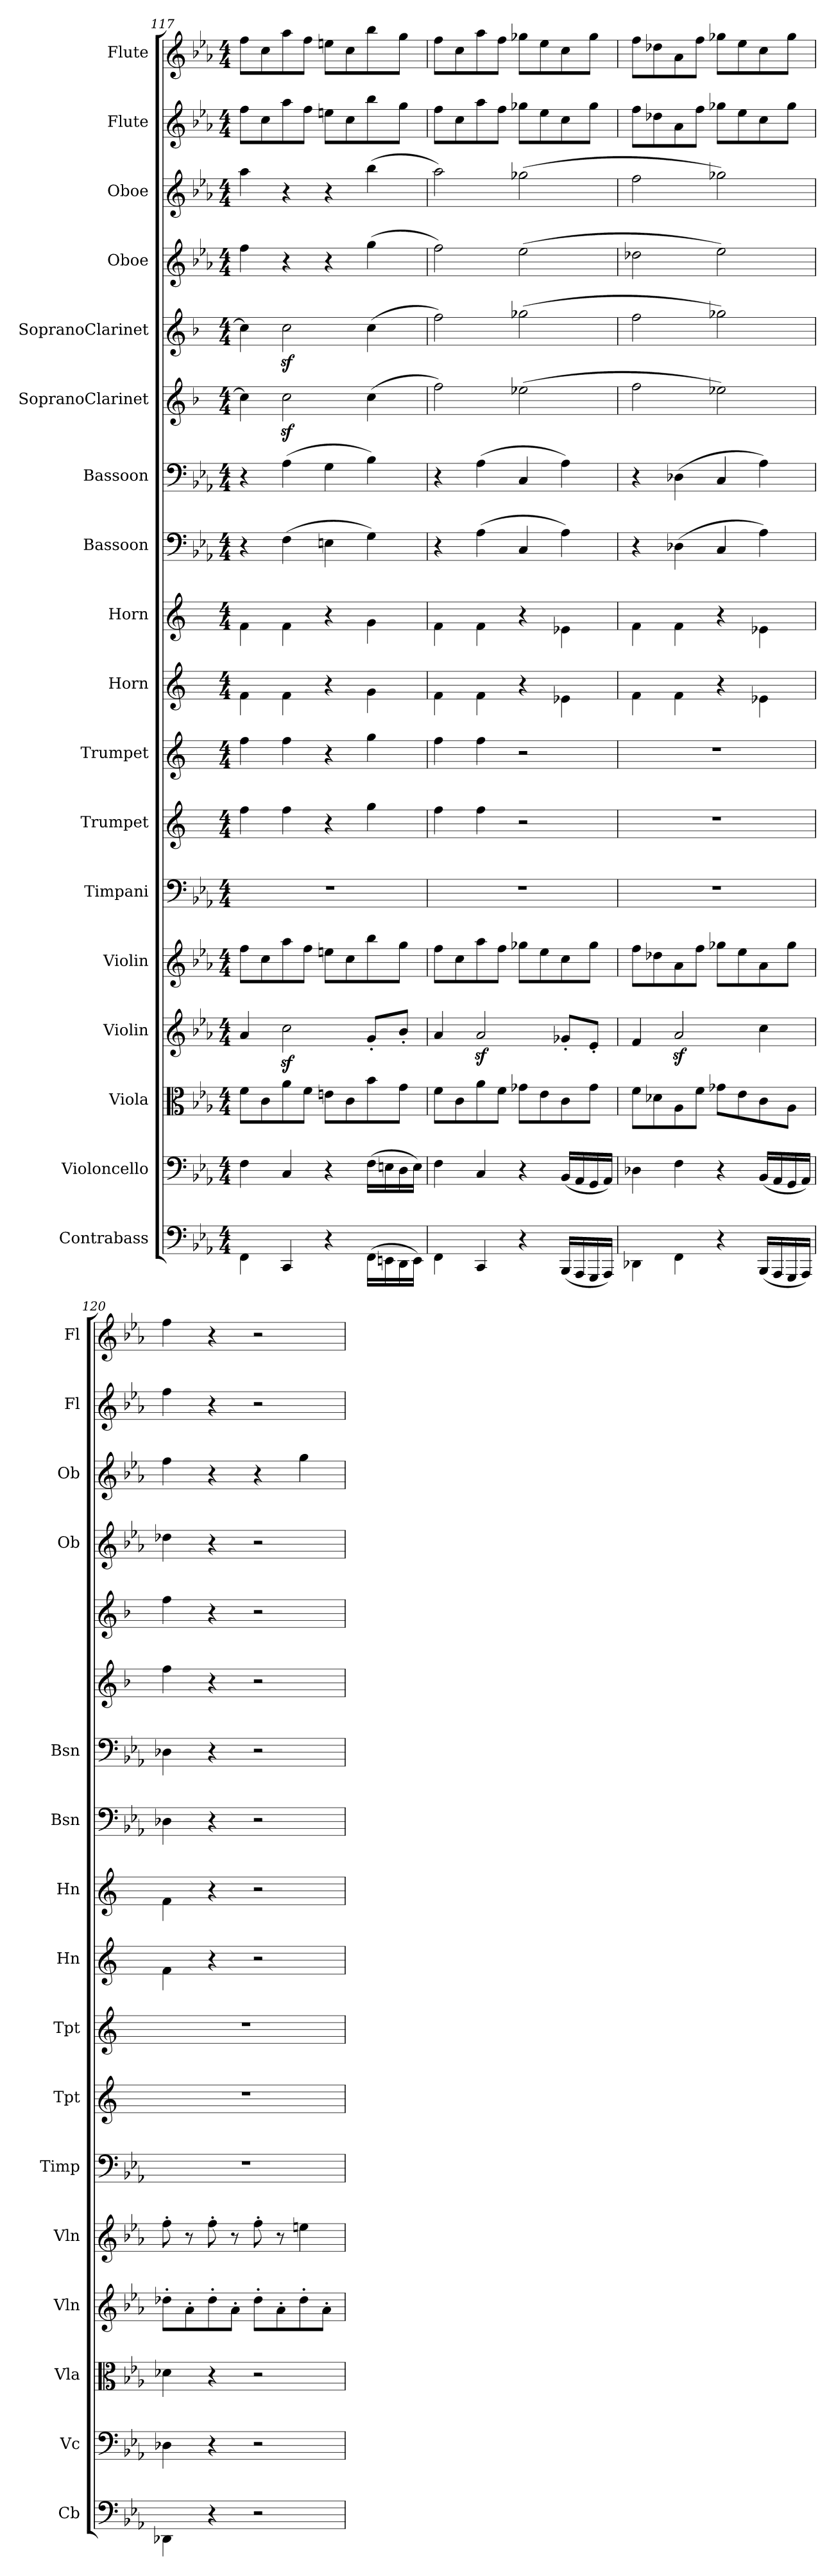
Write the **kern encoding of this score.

**kern	**kern	**kern	**kern	**kern	**kern	**kern	**kern	**kern	**kern	**kern	**kern	**kern	**kern	**kern	**kern	**kern	**kern
*part18	*part17	*part16	*part15	*part14	*part13	*part12	*part11	*part10	*part9	*part8	*part7	*part6	*part5	*part4	*part3	*part2	*part1
*staff18	*staff17	*staff16	*staff15	*staff14	*staff13	*staff12	*staff11	*staff10	*staff9	*staff8	*staff7	*staff6	*staff5	*staff4	*staff3	*staff2	*staff1
*I"Contrabass	*I"Violoncello	*I"Viola	*I"Violin	*I"Violin	*I"Timpani	*I"Trumpet	*I"Trumpet	*I"Horn	*I"Horn	*I"Bassoon	*I"Bassoon	*I"SopranoClarinet	*I"SopranoClarinet	*I"Oboe	*I"Oboe	*I"Flute	*I"Flute
*I'Cb	*I'Vc	*I'Vla	*I'Vln	*I'Vln	*I'Timp	*I'Tpt	*I'Tpt	*I'Hn	*I'Hn	*I'Bsn	*I'Bsn	*	*	*I'Ob	*I'Ob	*I'Fl	*I'Fl
*clefF4	*clefF4	*clefC3	*clefG2	*clefG2	*clefF4	*clefG2	*clefG2	*clefG2	*clefG2	*clefF4	*clefF4	*clefG2	*clefG2	*clefG2	*clefG2	*clefG2	*clefG2
*k[b-e-a-]	*k[b-e-a-]	*k[b-e-a-]	*k[b-e-a-]	*k[b-e-a-]	*k[b-e-a-]	*k[]	*k[]	*k[]	*k[]	*k[b-e-a-]	*k[b-e-a-]	*k[b-]	*k[b-]	*k[b-e-a-]	*k[b-e-a-]	*k[b-e-a-]	*k[b-e-a-]
*M4/4	*M4/4	*M4/4	*M4/4	*M4/4	*M4/4	*M4/4	*M4/4	*M4/4	*M4/4	*M4/4	*M4/4	*M4/4	*M4/4	*M4/4	*M4/4	*M4/4	*M4/4
=117	=117	=117	=117	=117	=117	=117	=117	=117	=117	=117	=117	=117	=117	=117	=117	=117	=117
4FF\	4F\	8f\L	4a-/	8ff\L	1r	4ff\	4ff\	4f\	4f\	4r	4r	4cc\]	4cc\]	4ff\	4aa-\	8ff\L	8ff\L
.	.	8c\	.	8cc\	.	.	.	.	.	.	.	.	.	.	.	8cc\	8cc\
4CC/	4C/	8a-\	2ccz\	8aa-\	.	4ff\	4ff\	4f\	4f\	(4F\	(4A-\	2ccz\	2ccz\	4r	4r	8aa-\	8aa-\
.	.	8f\J	.	8ff\J	.	.	.	.	.	.	.	.	.	.	.	8ff\J	8ff\J
4r	4r	8en\L	.	8een\L	.	4r	4r	4r	4r	4En\	4G\	.	.	4r	4r	8een\L	8een\L
.	.	8c\	.	8cc\	.	.	.	.	.	.	.	.	.	.	.	8cc\	8cc\
(16FF\LL	(16F\LL	8b-\	8g'/L	8bb-\	.	4gg\	4gg\	4g\	4g\	4G\)	4B-\)	(4cc\	(4cc\	(4gg\	(4bb-\	8bb-\	8bb-\
16EEn\	16En\	.	.	.	.	.	.	.	.	.	.	.	.	.	.	.	.
16DD\	16D\	8g\J	8b-'/J	8gg\J	.	.	.	.	.	.	.	.	.	.	.	8gg\J	8gg\J
16EE\JJ)	16E\JJ)	.	.	.	.	.	.	.	.	.	.	.	.	.	.	.	.
=118	=118	=118	=118	=118	=118	=118	=118	=118	=118	=118	=118	=118	=118	=118	=118	=118	=118
4FF\	4F\	8f\L	4a-/	8ff\L	1r	4ff\	4ff\	4f\	4f\	4r	4r	2ff\)	2ff\)	2ff\)	2aa-\)	8ff\L	8ff\L
.	.	8c\	.	8cc\	.	.	.	.	.	.	.	.	.	.	.	8cc\	8cc\
4CC/	4C/	8a-\	2a-z/	8aa-\	.	4ff\	4ff\	4f\	4f\	(4A-\	(4A-\	.	.	.	.	8aa-\	8aa-\
.	.	8f\J	.	8ff\J	.	.	.	.	.	.	.	.	.	.	.	8ff\J	8ff\J
4r	4r	8g-X\L	.	8gg-X\L	.	2r	2r	4r	4r	4C/	4C/	(2ee-X\	(2gg-X\	(2ee-\	(2gg-X\	8gg-X\L	8gg-X\L
.	.	8e-\	.	8ee-\	.	.	.	.	.	.	.	.	.	.	.	8ee-\	8ee-\
(16BBB-/LL	(16BB-/LL	8c\	8g-X'/L	8cc\	.	.	.	4e-X\	4e-X\	4A-\)	4A-\)	.	.	.	.	8cc\	8cc\
16AAA-/	16AA-/	.	.	.	.	.	.	.	.	.	.	.	.	.	.	.	.
16GGG/	16GG/	8g-\J	8e-'/J	8gg-\J	.	.	.	.	.	.	.	.	.	.	.	8gg-\J	8gg-\J
16AAA-/JJ)	16AA-/JJ)	.	.	.	.	.	.	.	.	.	.	.	.	.	.	.	.
=119	=119	=119	=119	=119	=119	=119	=119	=119	=119	=119	=119	=119	=119	=119	=119	=119	=119
4DD-X\	4D-X\	8f\L	4f/	8ff\L	1r	1r	1r	4f\	4f\	4r	4r	2ff\	2ff\	2dd-X\	2ff\	8ff\L	8ff\L
.	.	8d-X\	.	8dd-X\	.	.	.	.	.	.	.	.	.	.	.	8dd-X\	8dd-X\
4FF\	4F\	8A-\	2a-z/	8a-\	.	.	.	4f\	4f\	(4D-X\	(4D-X\	.	.	.	.	8a-\	8a-\
.	.	8f\J	.	8ff\J	.	.	.	.	.	.	.	.	.	.	.	8ff\J	8ff\J
4r	4r	8g-X\L	.	8gg-X\L	.	.	.	4r	4r	4C/	4C/	2ee-X\)	2gg-X\)	2ee-\)	2gg-X\)	8gg-X\L	8gg-X\L
.	.	8e-\	.	8ee-\	.	.	.	.	.	.	.	.	.	.	.	8ee-\	8ee-\
(16BBB-/LL	(16BB-/LL	8c\	4cc\	8a-\	.	.	.	4e-X\	4e-X\	4A-\)	4A-\)	.	.	.	.	8cc\	8cc\
16AAA-/	16AA-/	.	.	.	.	.	.	.	.	.	.	.	.	.	.	.	.
16GGG/	16GG/	8A-\J	.	8gg-\J	.	.	.	.	.	.	.	.	.	.	.	8gg-\J	8gg-\J
16AAA-/JJ)	16AA-/JJ)	.	.	.	.	.	.	.	.	.	.	.	.	.	.	.	.
=120	=120	=120	=120	=120	=120	=120	=120	=120	=120	=120	=120	=120	=120	=120	=120	=120	=120
4DD-X\	4D-X\	4d-X\	8dd-X'\L	8ff'\	1r	1r	1r	4f\	4f\	4D-X\	4D-X\	4ff\	4ff\	4dd-X\	4ff\	4ff\	4ff\
.	.	.	8a-'\	8r	.	.	.	.	.	.	.	.	.	.	.	.	.
4r	4r	4r	8dd-'\	8ff'\	.	.	.	4r	4r	4r	4r	4r	4r	4r	4r	4r	4r
.	.	.	8a-'\J	8r	.	.	.	.	.	.	.	.	.	.	.	.	.
2r	2r	2r	8dd-'\L	8ff'\	.	.	.	2r	2r	2r	2r	2r	2r	2r	4r	2r	2r
.	.	.	8a-'\	8r	.	.	.	.	.	.	.	.	.	.	.	.	.
.	.	.	8dd-'\	4een\	.	.	.	.	.	.	.	.	.	.	4gg\	.	.
.	.	.	8a-'\J	.	.	.	.	.	.	.	.	.	.	.	.	.	.
=	=	=	=	=	=	=	=	=	=	=	=	=	=	=	=	=	=
*-	*-	*-	*-	*-	*-	*-	*-	*-	*-	*-	*-	*-	*-	*-	*-	*-	*-
